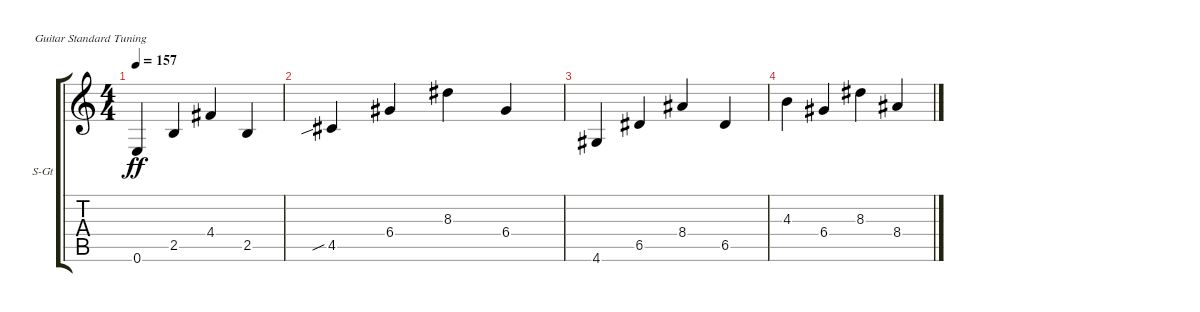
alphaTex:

\defaultSystemsLayout 4
\bracketExtendMode groupsimilarinstruments
\firstSystemTrackNameOrientation horizontal
\otherSystemsTrackNameOrientation horizontal
\track ("Steel Guitar" "S-Gt") {instrument acousticguitarsteel}
\staff {score tabs}
\tuning (E4 B3 G3 D3 A2 E2)
\ts (4 4)
\tempo 157
\clef g2
\scale
0.333333
\ks c
0.6.4{dy ff} 2.5.4 4.4.4 2.5.4 |
\scale
0.333333 4.5{sib}.4 6.4.4 8.3.4 6.4.4 |
\scale
0.333333 4.6.4 6.5.4 8.4.4 6.5.4 |
\scale
0.333333 4.3.4 6.4.4 8.3.4 8.4.4 |
\scale
0.333333 |
\scale
0.333333
